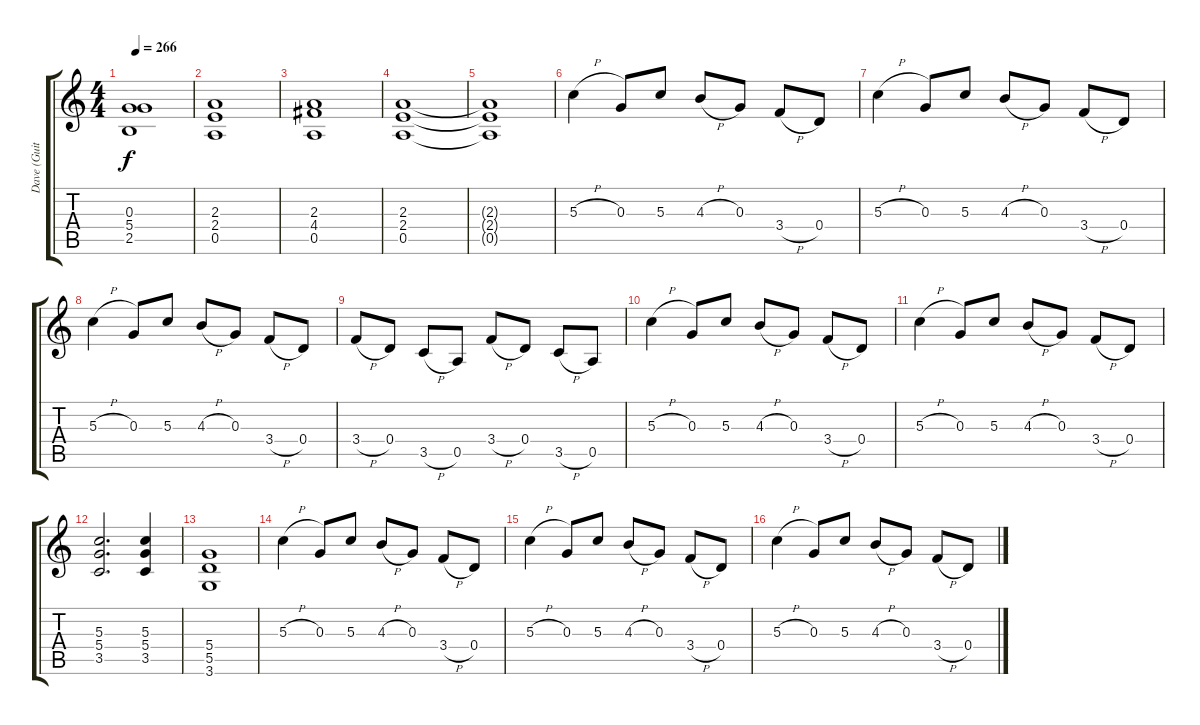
\track ("Dave (Guitar 1)" "Dave (Guit") {instrument distortionguitar}
\staff {score tabs}
\tuning (E4 B3 G3 D3 A2 E2) {hide}
\ts (4 4)
\tempo 266
\clef g2
\ks c
(0.3{t} 5.4{t} 2.5{t}).1{dy f} |
(2.3 2.4 0.5).1 |
(2.3 4.4 0.5).1 |
(2.3 2.4 0.5).1 |
(2.3{t} 2.4{t} 0.5{t}).1 |
5.3{h}.4 0.3.8 5.3.8 4.3{h}.8 0.3.8 3.4{h}.8 0.4.8 |
5.3{h}.4 0.3.8 5.3.8 4.3{h}.8 0.3.8 3.4{h}.8 0.4.8 |
5.3{h}.4 0.3.8 5.3.8 4.3{h}.8 0.3.8 3.4{h}.8 0.4.8 |
3.4{h}.8 0.4.8 3.5{h}.8 0.5.8 3.4{h}.8 0.4.8 3.5{h}.8 0.5.8 |
5.3{h}.4 0.3.8 5.3.8 4.3{h}.8 0.3.8 3.4{h}.8 0.4.8 |
5.3{h}.4 0.3.8 5.3.8 4.3{h}.8 0.3.8 3.4{h}.8 0.4.8 |
(5.3 5.4 3.5).2{d} (5.3 5.4 3.5).4 |
(5.4 5.5 3.6).1 |
5.3{h}.4 0.3.8 5.3.8 4.3{h}.8 0.3.8 3.4{h}.8 0.4.8 |
5.3{h}.4 0.3.8 5.3.8 4.3{h}.8 0.3.8 3.4{h}.8 0.4.8 |
5.3{h}.4 0.3.8 5.3.8 4.3{h}.8 0.3.8 3.4{h}.8 0.4.8
